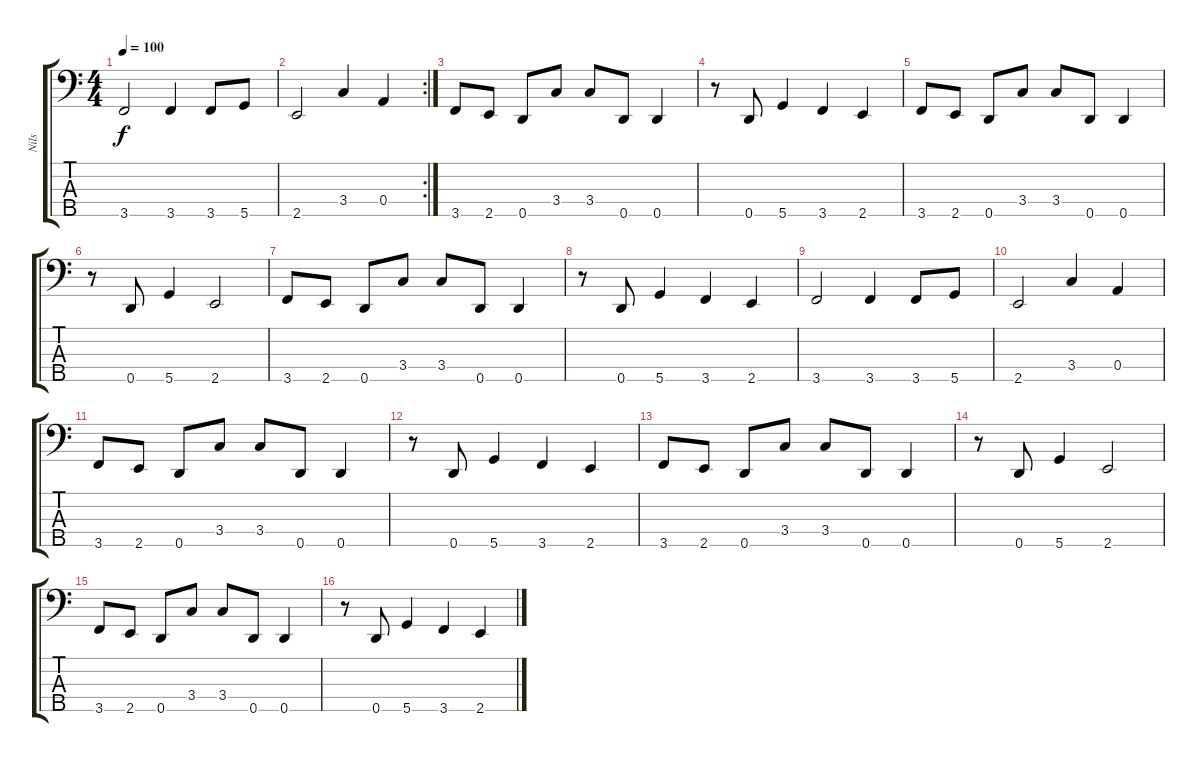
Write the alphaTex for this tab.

\track ("Nils" "Nils") {instrument electricbassfinger}
\staff {score tabs}
\tuning (B2 G2 D2 A1 D1) {hide}
\ts (4 4)
\tempo 100
\clef f4
\ks c
3.5.2{dy f} 3.5.4 3.5.8 5.5.8 |
\rc 2
2.5.2 3.4.4 0.4.4 |
3.5.8 2.5.8 0.5.8 3.4.8 3.4.8 0.5.8 0.5.4 |
r.8 0.5.8 5.5.4 3.5.4 2.5.4 |
3.5.8 2.5.8 0.5.8 3.4.8 3.4.8 0.5.8 0.5.4 |
r.8 0.5.8 5.5.4 2.5.2 |
3.5.8 2.5.8 0.5.8 3.4.8 3.4.8 0.5.8 0.5.4 |
r.8 0.5.8 5.5.4 3.5.4 2.5.4 |
3.5.2 3.5.4 3.5.8 5.5.8 |
2.5.2 3.4.4 0.4.4 |
3.5.8 2.5.8 0.5.8 3.4.8 3.4.8 0.5.8 0.5.4 |
r.8 0.5.8 5.5.4 3.5.4 2.5.4 |
3.5.8 2.5.8 0.5.8 3.4.8 3.4.8 0.5.8 0.5.4 |
r.8 0.5.8 5.5.4 2.5.2 |
3.5.8 2.5.8 0.5.8 3.4.8 3.4.8 0.5.8 0.5.4 |
r.8 0.5.8 5.5.4 3.5.4 2.5.4
